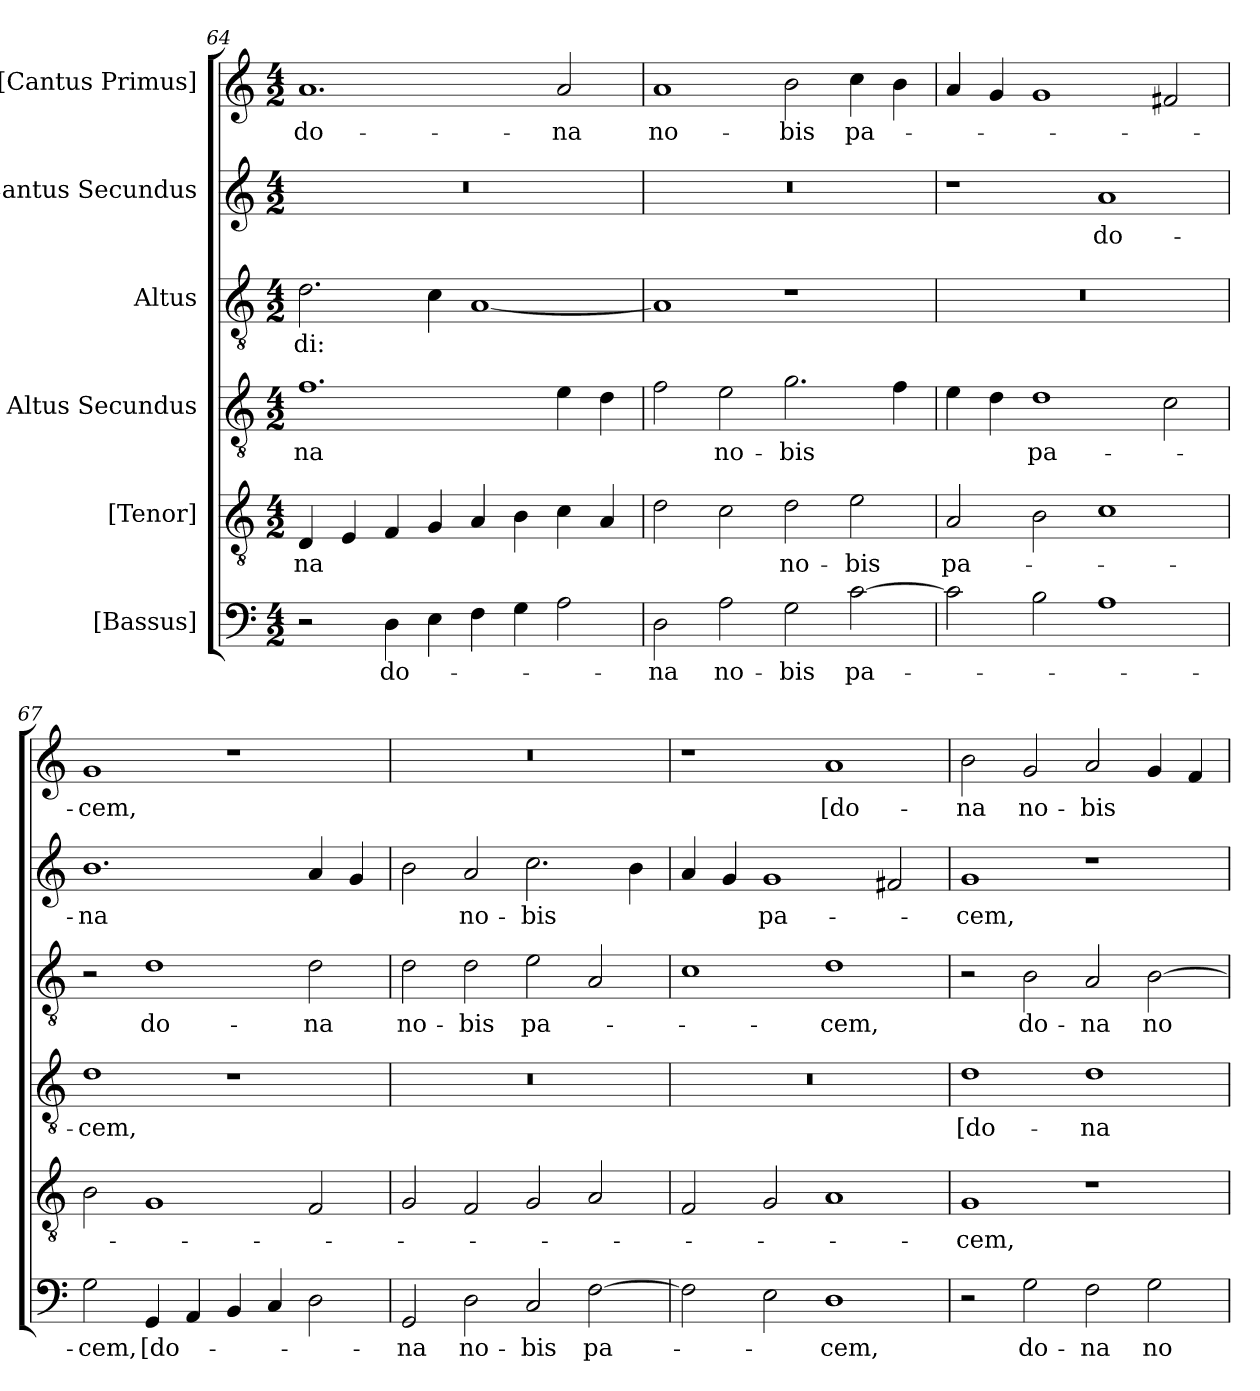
**kern	**text	**kern	**text	**kern	**text	**kern	**text	**kern	**text	**kern	**text
*part6	*part6	*part5	*part5	*part4	*part4	*part3	*part3	*part2	*part2	*part1	*part1
*staff6	*staff6	*staff5	*staff5	*staff4	*staff4	*staff3	*staff3	*staff2	*staff2	*staff1	*staff1
*I"[Bassus]	*	*I"[Tenor]	*	*I"Altus Secundus	*	*I"Altus	*	*I"Cantus Secundus	*	*I"[Cantus Primus]	*
*clefF4	*	*clefGv2	*	*clefGv2	*	*clefGv2	*	*clefG2	*	*clefG2	*
*k[]	*	*k[]	*	*k[]	*	*k[]	*	*k[]	*	*k[]	*
*M4/2	*	*M4/2	*	*M4/2	*	*M4/2	*	*M4/2	*	*M4/2	*
=64	=64	=64	=64	=64	=64	=64	=64	=64	=64	=64	=64
2r	.	4D/	-na	1.f\	-na	2.d\	-di:	0r	.	1.a/	do-
.	.	4E/	.	.	.	.	.	.	.	.	.
4D\	do-	4F/	.	.	.	.	.	.	.	.	.
4E\	.	4G/	.	.	.	4c\	.	.	.	.	.
4F\	.	4A/	.	.	.	[1A/	.	.	.	.	.
4G\	.	4B\	.	.	.	.	.	.	.	.	.
2A\	.	4c\	.	4e\	.	.	.	.	.	2a/	-na
.	.	4A/	.	4d\	.	.	.	.	.	.	.
=65	=65	=65	=65	=65	=65	=65	=65	=65	=65	=65	=65
2D\	-na	2d\	.	2f\	.	1A/]	.	0r	.	1a/	no-
2A\	no-	2c\	.	2e\	no-	.	.	.	.	.	.
2G\	-bis	2d\	no-	2.g\	-bis	1r	.	.	.	2b\	-bis
[2c\	pa-	2e\	-bis	.	.	.	.	.	.	4cc\	pa-
.	.	.	.	4f\	.	.	.	.	.	4b\	.
=66	=66	=66	=66	=66	=66	=66	=66	=66	=66	=66	=66
2c\]	.	2A/	pa-	4e\	.	0r	.	1r	.	4a/	.
.	.	.	.	4d\	.	.	.	.	.	4g/	.
2B\	.	2B\	.	1d\	pa-	.	.	.	.	1g/	.
1A\	.	1c\	.	.	.	.	.	1a/	do-	.	.
.	.	.	.	2c\	.	.	.	.	.	2f#X/	.
=67	=67	=67	=67	=67	=67	=67	=67	=67	=67	=67	=67
2G\	-cem,	2B\	.	1d\	-cem,	2r	.	1.b\	-na	1g/	-cem,
4GG/	[do-	1G/	.	.	.	1d\	do-	.	.	.	.
4AA/	.	.	.	.	.	.	.	.	.	.	.
4BB/	.	.	.	1r	.	.	.	.	.	1r	.
4C/	.	.	.	.	.	.	.	.	.	.	.
2D\	.	2F/	.	.	.	2d\	-na	4a/	.	.	.
.	.	.	.	.	.	.	.	4g/	.	.	.
=68	=68	=68	=68	=68	=68	=68	=68	=68	=68	=68	=68
2GG/	-na	2G/	.	0r	.	2d\	no-	2b\	.	0r	.
2D\	no-	2F/	.	.	.	2d\	-bis	2a/	no-	.	.
2C/	-bis	2G/	.	.	.	2e\	pa-	2.cc\	-bis	.	.
[2F\	pa-	2A/	.	.	.	2A/	.	.	.	.	.
.	.	.	.	.	.	.	.	4b\	.	.	.
=69	=69	=69	=69	=69	=69	=69	=69	=69	=69	=69	=69
2F\]	.	2F/	.	0r	.	1c\	.	4a/	.	1r	.
.	.	.	.	.	.	.	.	4g/	.	.	.
2E\	.	2G/	.	.	.	.	.	1g/	pa-	.	.
1D\	-cem,	1A/	.	.	.	1d\	-cem,	.	.	1a/	[do-
.	.	.	.	.	.	.	.	2f#X/	.	.	.
=70	=70	=70	=70	=70	=70	=70	=70	=70	=70	=70	=70
2r	.	1G/	-cem,	1d\	[do-	2r	.	1g/	-cem,	2b\	-na
2G\	do-	.	.	.	.	2B\	do-	.	.	2g/	no-
2F\	-na	1r	.	1d\	-na	2A/	-na	1r	.	2a/	-bis
2G\	no-	.	.	.	.	[2B\	no-	.	.	4g/	.
.	.	.	.	.	.	.	.	.	.	4f/	.
=	=	=	=	=	=	=	=	=	=	=	=
*-	*-	*-	*-	*-	*-	*-	*-	*-	*-	*-	*-
